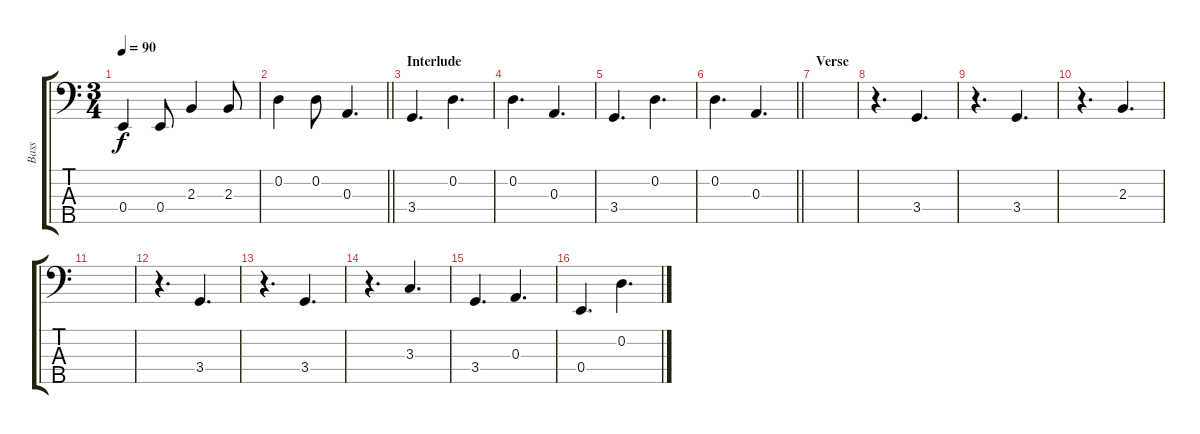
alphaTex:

\track ("Bass" "Bass") {instrument electricbassfinger}
\staff {score tabs}
\tuning (G2 D2 A1 E1 B0) {hide}
\ts (3 4)
\tempo 90
\clef f4
\ks c
0.4.4{dy f} 0.4.8 2.3.4 2.3.8 |
\barLineRight lightlight
0.2.4 0.2.8 0.3.4{d} |
\section ("" "Interlude")
3.4.4{d} 0.2.4{d} |
0.2.4{d} 0.3.4{d} |
3.4.4{d} 0.2.4{d} |
\barLineRight lightlight
0.2.4{d} 0.3.4{d} |
\section ("" "Verse")
|
r.4{d} 3.4.4{d} |
r.4{d} 3.4.4{d} |
r.4{d} 2.3.4{d} |
|
r.4{d} 3.4.4{d} |
r.4{d} 3.4.4{d} |
r.4{d} 3.3.4{d} |
3.4.4{d} 0.3.4{d} |
0.4.4{d} 0.2.4{d}
